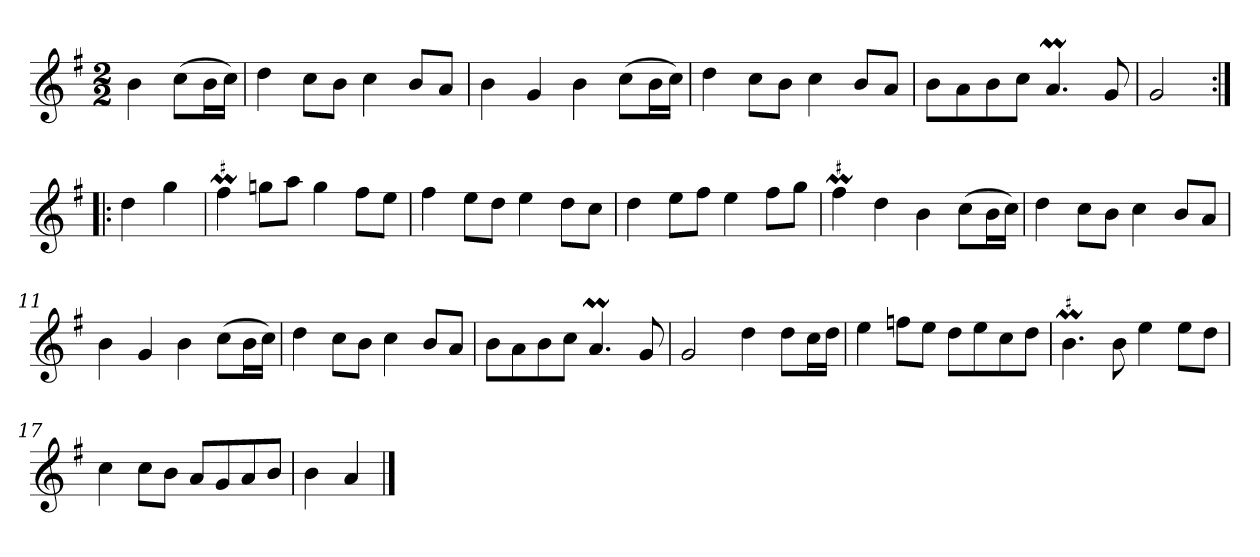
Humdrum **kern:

**kern
*part1
*staff1
*clefG2
*k[f#]
*G:
*M2/2
*MM120
=
4b
(8cc\L
16b\L
16cc\JJ)
=1
4dd
8cc\L
8b\J
4cc
8b/L
8a/J
=2
4b
4g
4b
(8cc\L
16b\L
16cc\JJ)
=3
4dd
8cc\L
8b\J
4cc
8b/L
8a/J
=4
8b\L
8a\
8b\
8cc\J
4.aM
8g
=5
2g
=:|!|:
4dd
4gg
=6
!LO:MOR:acc=#
4ff#M
8ggn\L
8aa\J
4gg
8ff#\L
8ee\J
=7
4ff#
8ee\L
8dd\J
4ee
8dd\L
8cc\J
=8
4dd
8ee\L
8ff#\J
4ee
8ff#\L
8gg\J
=9
!LO:MOR:acc=#
4ff#M
4dd
4b
(8cc\L
16b\L
16cc\JJ)
=10
4dd
8cc\L
8b\J
4cc
8b/L
8a/J
=11
4b
4g
4b
(8cc\L
16b\L
16cc\JJ)
=12
4dd
8cc\L
8b\J
4cc
8b/L
8a/J
=13
8b\L
8a\
8b\
8cc\J
4.aM
8g
=14
2g
4dd
8dd\L
16cc\L
16dd\JJ
=15
4ee
8ffn\L
8ee\J
8dd\L
8ee\
8cc\
8dd\J
=16
!LO:MOR:acc=#
4.bM
8b
4ee
8ee\L
8dd\J
=17
4cc
8cc\L
8b\J
8a/L
8g/
8a/
8b/J
=18
4b
4a
==
*-
